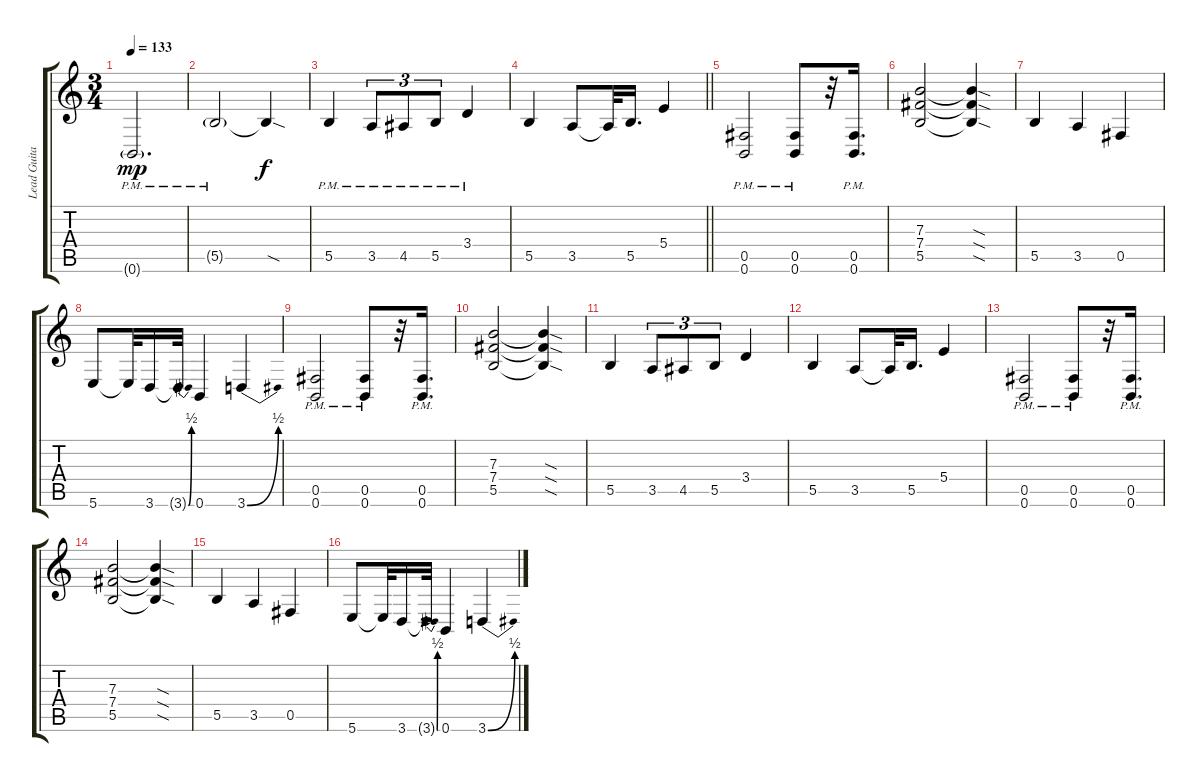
\track ("Lead Guitar" "Lead Guita") {instrument distortionguitar}
\staff {score tabs}
\tuning (Db4 Ab3 E3 B2 Gb2 B1) {hide}
\ts (3 4)
\tempo 133
\clef g2
\ks c
0.6{g pm}.2{d dy mp} |
5.5{g pm}.2 5.5{sod t}.4{dy f} |
5.5{pm}.4 3.5{pm}.8{tu (3 2)} 4.5{pm}.8{tu (3 2)} 5.5{pm}.8{tu (3 2)} 3.4{pm}.4 |
\barLineRight lightlight
5.5.4 3.5.8 3.5{t}.32 5.5.16{d} 5.4.4 |
\section ("" "")
(0.5{pm} 0.6{pm}).2{balance 2 instrument distortionguitar} (0.5{pm} 0.6{pm}).8 r.32 (0.5{pm} 0.6{pm}).16{d} |
(7.3 7.4 5.5).2 (7.3{sod t} 7.4{sod t} 5.5{sod t}).4 |
5.5.4 3.5.4 0.5.4 |
5.6.8 5.6{t}.32 3.6.16 3.6{be (bend 0 0 60 2) t}.32 0.6.4 3.6{be (bend 0 0 60 2)}.4 |
(0.5{pm} 0.6{pm}).2 (0.5{pm} 0.6{pm}).8 r.32 (0.5{pm} 0.6{pm}).16{d} |
(7.3 7.4 5.5).2 (7.3{sod t} 7.4{sod t} 5.5{sod t}).4 |
5.5.4 3.5.8{tu (3 2)} 4.5.8{tu (3 2)} 5.5.8{tu (3 2)} 3.4.4 |
5.5.4 3.5.8 3.5{t}.32 5.5.16{d} 5.4.4 |
(0.5{pm} 0.6{pm}).2 (0.5{pm} 0.6{pm}).8 r.32 (0.5{pm} 0.6{pm}).16{d} |
(7.3 7.4 5.5).2 (7.3{sod t} 7.4{sod t} 5.5{sod t}).4 |
5.5.4 3.5.4 0.5.4 |
5.6.8 5.6{t}.32 3.6.16 3.6{be (bend 0 0 60 2) t}.32 0.6.4 3.6{be (bend 0 0 60 2)}.4
